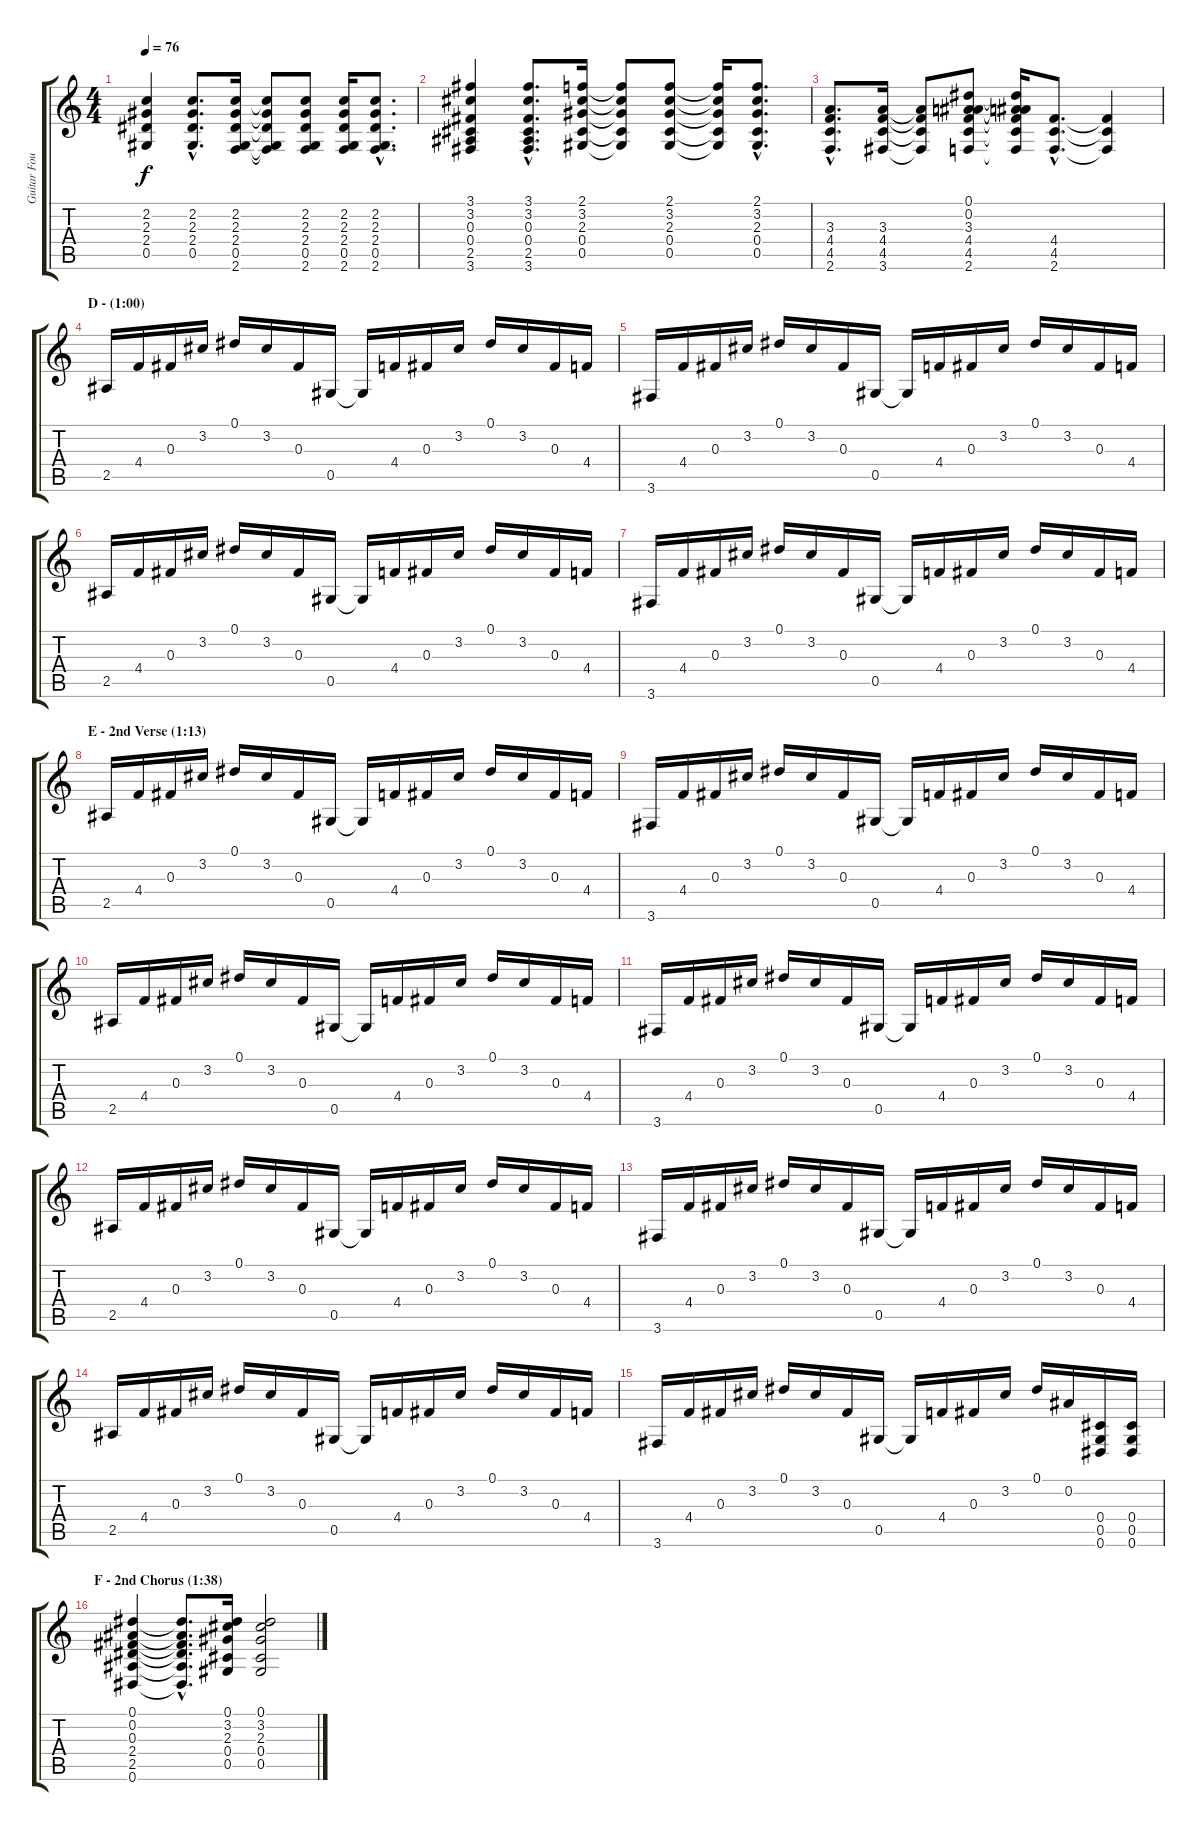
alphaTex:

\track ("Guitar Four" "Guitar Fou") {instrument electricguitarclean}
\staff {score tabs}
\tuning (Eb4 Bb3 Gb3 Db3 Ab2 Eb2) {hide}
\ts (4 4)
\tempo 76
\clef g2
\ks c
(2.2 2.3 2.4 0.5).4{dy f} (2.2{hac} 2.3{hac} 2.4{hac} 0.5{hac}).8{d} (2.2 2.3 2.4 0.5 2.6).16 (2.2{t} 2.3{t} 2.4{t} 0.5{t} 2.6{t}).8 (2.2 2.3 2.4 0.5 2.6).8 (2.2 2.3 2.4 0.5 2.6).16 (2.2{hac} 2.3{hac} 2.4{hac} 0.5{hac} 2.6{hac}).8{d} |
(3.1 3.2 0.3 0.4 2.5 3.6).4 (3.1{hac} 3.2{hac} 0.3{hac} 0.4{hac} 2.5{hac} 3.6{hac}).8{d} (2.1 3.2 2.3 0.4 0.5).16 (2.1{t} 3.2{t} 2.3{t} 0.4{t} 0.5{t}).8 (2.1 3.2 2.3 0.4 0.5).8 (2.1{t} 3.2{t} 2.3{t} 0.4{t} 0.5{t}).16 (2.1{hac} 3.2{hac} 2.3{hac} 0.4{hac} 0.5{hac}).8{d} |
(3.3{hac} 4.4{hac} 4.5{hac} 2.6{hac}).8{d} (3.3 4.4 4.5 3.6).16 (3.3{t} 4.4{t} 4.5{t} 3.6{t}).8 (0.1 0.2 3.3 4.4 4.5 2.6).8 (0.1{t} 0.2{t} 3.3{t} 4.4{t} 4.5{t} 2.6{t}).16 (4.4{hac} 4.5{hac} 2.6{hac}).8{d} (4.4{t} 4.5{t} 2.6{t}).4 |
\section ("" "D - (1:00)")
2.5.16{instrument electricguitarclean} 4.4.16 0.3.16 3.2.16 0.1.16 3.2.16 0.3.16 0.5.16 0.5{t}.16 4.4.16 0.3.16 3.2.16 0.1.16 3.2.16 0.3.16 4.4.16 |
3.6.16 4.4.16 0.3.16 3.2.16 0.1.16 3.2.16 0.3.16 0.5.16 0.5{t}.16 4.4.16 0.3.16 3.2.16 0.1.16 3.2.16 0.3.16 4.4.16 |
2.5.16 4.4.16 0.3.16 3.2.16 0.1.16 3.2.16 0.3.16 0.5.16 0.5{t}.16 4.4.16 0.3.16 3.2.16 0.1.16 3.2.16 0.3.16 4.4.16 |
3.6.16 4.4.16 0.3.16 3.2.16 0.1.16 3.2.16 0.3.16 0.5.16 0.5{t}.16 4.4.16 0.3.16 3.2.16 0.1.16 3.2.16 0.3.16 4.4.16 |
\section ("" "E - 2nd Verse (1:13)")
2.5.16 4.4.16 0.3.16 3.2.16 0.1.16 3.2.16 0.3.16 0.5.16 0.5{t}.16 4.4.16 0.3.16 3.2.16 0.1.16 3.2.16 0.3.16 4.4.16 |
3.6.16 4.4.16 0.3.16 3.2.16 0.1.16 3.2.16 0.3.16 0.5.16 0.5{t}.16 4.4.16 0.3.16 3.2.16 0.1.16 3.2.16 0.3.16 4.4.16 |
2.5.16 4.4.16 0.3.16 3.2.16 0.1.16 3.2.16 0.3.16 0.5.16 0.5{t}.16 4.4.16 0.3.16 3.2.16 0.1.16 3.2.16 0.3.16 4.4.16 |
3.6.16 4.4.16 0.3.16 3.2.16 0.1.16 3.2.16 0.3.16 0.5.16 0.5{t}.16 4.4.16 0.3.16 3.2.16 0.1.16 3.2.16 0.3.16 4.4.16 |
2.5.16 4.4.16 0.3.16 3.2.16 0.1.16 3.2.16 0.3.16 0.5.16 0.5{t}.16 4.4.16 0.3.16 3.2.16 0.1.16 3.2.16 0.3.16 4.4.16 |
3.6.16 4.4.16 0.3.16 3.2.16 0.1.16 3.2.16 0.3.16 0.5.16 0.5{t}.16 4.4.16 0.3.16 3.2.16 0.1.16 3.2.16 0.3.16 4.4.16 |
2.5.16 4.4.16 0.3.16 3.2.16 0.1.16 3.2.16 0.3.16 0.5.16 0.5{t}.16 4.4.16 0.3.16 3.2.16 0.1.16 3.2.16 0.3.16 4.4.16 |
3.6.16 4.4.16 0.3.16 3.2.16 0.1.16 3.2.16 0.3.16 0.5.16 0.5{t}.16 4.4.16 0.3.16 3.2.16 0.1.16 0.2.16 (0.4 0.5 0.6).16 (0.4 0.5 0.6).16 |
\section ("" "F - 2nd Chorus (1:38)")
(0.1 0.2 0.3 2.4 2.5 0.6).4{instrument distortionguitar} (0.1{hac t} 0.2{hac t} 0.3{hac t} 2.4{hac t} 2.5{hac t} 0.6{hac t}).8{d} (0.1 3.2 2.3 0.4 0.5).16 (0.1 3.2 2.3 0.4 0.5).2
